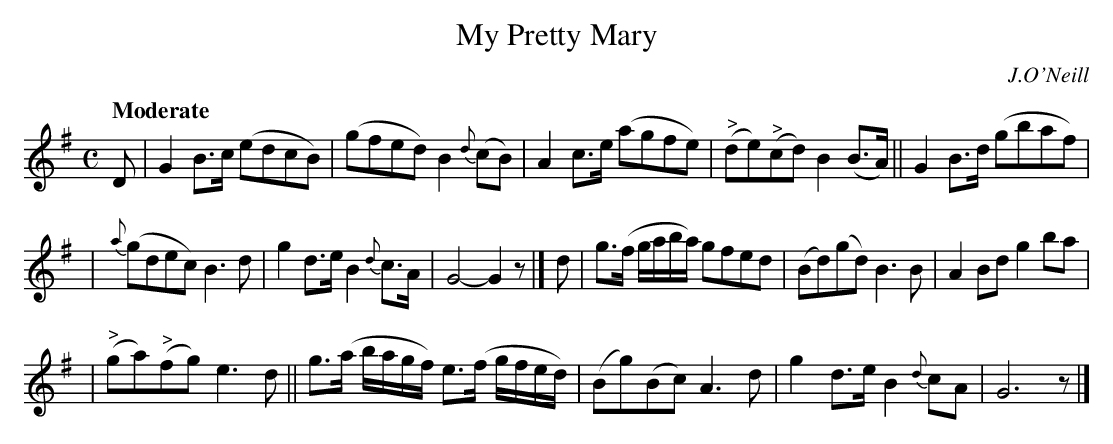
X:1
T: My Pretty Mary
O: J.O'Neill
Q: "Moderate"
M: C
L: 1/8
K: G
D |\
G2B>c (edcB) | (gfed) B2{d}(cB) | A2c>e (agfe) | ("^>"de)("^>"cd) B2(B>A) || G2B>d (gbaf) |
| {a}(gdec) B3d | g2d>e B2{d}c>A | G4- G2z |] d | g>(f g/a/b/a/) gfed | (Bd)(gd) B3B | A2Bd g2ba |
| ("^>"ga)("^>"fg) e3d || g>(a b/a/g/f/) e>(f g/f/e/d/) | (Bg)(Bc) A3d | g2d>e B2{d}cA | G6 z |]
